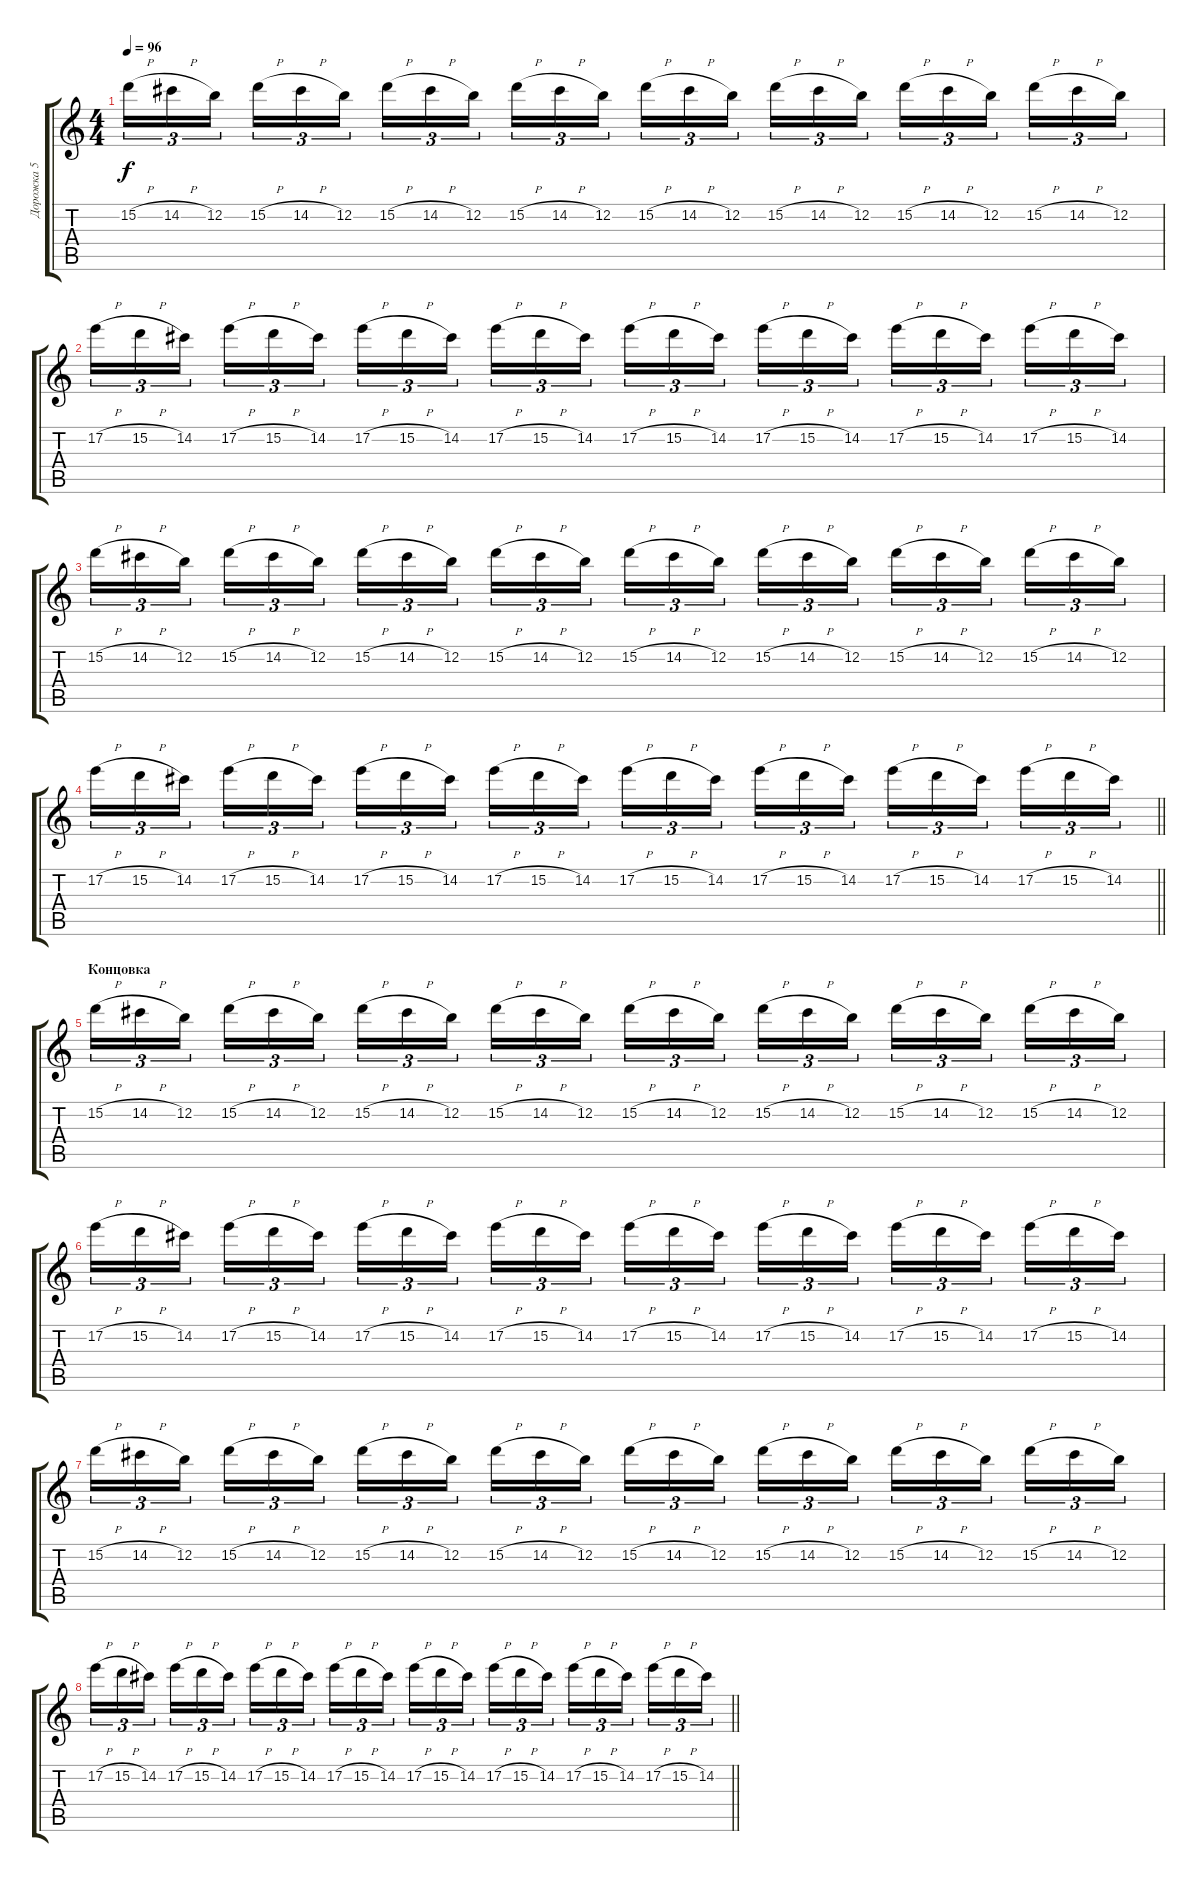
\track ("Дорожка 5" "Дорожка 5") {instrument distortionguitar}
\staff {score tabs}
\tuning (E4 B3 G3 D3 A2 E2) {hide}
\ts (4 4)
\tempo 96
\clef g2
\ks c
15.2{h}.16{tu (3 2) dy f} 14.2{h}.16{tu (3 2)} 12.2.16{tu (3 2) beam splitsecondary} 15.2{h}.16{tu (3 2)} 14.2{h}.16{tu (3 2)} 12.2.16{tu (3 2)} 15.2{h}.16{tu (3 2)} 14.2{h}.16{tu (3 2)} 12.2.16{tu (3 2) beam splitsecondary} 15.2{h}.16{tu (3 2)} 14.2{h}.16{tu (3 2)} 12.2.16{tu (3 2)} 15.2{h}.16{tu (3 2)} 14.2{h}.16{tu (3 2)} 12.2.16{tu (3 2) beam splitsecondary} 15.2{h}.16{tu (3 2)} 14.2{h}.16{tu (3 2)} 12.2.16{tu (3 2)} 15.2{h}.16{tu (3 2)} 14.2{h}.16{tu (3 2)} 12.2.16{tu (3 2) beam splitsecondary} 15.2{h}.16{tu (3 2)} 14.2{h}.16{tu (3 2)} 12.2.16{tu (3 2)} |
17.2{h}.16{tu (3 2)} 15.2{h}.16{tu (3 2)} 14.2.16{tu (3 2) beam splitsecondary} 17.2{h}.16{tu (3 2)} 15.2{h}.16{tu (3 2)} 14.2.16{tu (3 2)} 17.2{h}.16{tu (3 2)} 15.2{h}.16{tu (3 2)} 14.2.16{tu (3 2) beam splitsecondary} 17.2{h}.16{tu (3 2)} 15.2{h}.16{tu (3 2)} 14.2.16{tu (3 2)} 17.2{h}.16{tu (3 2)} 15.2{h}.16{tu (3 2)} 14.2.16{tu (3 2) beam splitsecondary} 17.2{h}.16{tu (3 2)} 15.2{h}.16{tu (3 2)} 14.2.16{tu (3 2)} 17.2{h}.16{tu (3 2)} 15.2{h}.16{tu (3 2)} 14.2.16{tu (3 2) beam splitsecondary} 17.2{h}.16{tu (3 2)} 15.2{h}.16{tu (3 2)} 14.2.16{tu (3 2)} |
15.2{h}.16{tu (3 2)} 14.2{h}.16{tu (3 2)} 12.2.16{tu (3 2) beam splitsecondary} 15.2{h}.16{tu (3 2)} 14.2{h}.16{tu (3 2)} 12.2.16{tu (3 2)} 15.2{h}.16{tu (3 2)} 14.2{h}.16{tu (3 2)} 12.2.16{tu (3 2) beam splitsecondary} 15.2{h}.16{tu (3 2)} 14.2{h}.16{tu (3 2)} 12.2.16{tu (3 2)} 15.2{h}.16{tu (3 2)} 14.2{h}.16{tu (3 2)} 12.2.16{tu (3 2) beam splitsecondary} 15.2{h}.16{tu (3 2)} 14.2{h}.16{tu (3 2)} 12.2.16{tu (3 2)} 15.2{h}.16{tu (3 2)} 14.2{h}.16{tu (3 2)} 12.2.16{tu (3 2) beam splitsecondary} 15.2{h}.16{tu (3 2)} 14.2{h}.16{tu (3 2)} 12.2.16{tu (3 2)} |
\barLineRight lightlight
17.2{h}.16{tu (3 2)} 15.2{h}.16{tu (3 2)} 14.2.16{tu (3 2) beam splitsecondary} 17.2{h}.16{tu (3 2)} 15.2{h}.16{tu (3 2)} 14.2.16{tu (3 2)} 17.2{h}.16{tu (3 2)} 15.2{h}.16{tu (3 2)} 14.2.16{tu (3 2) beam splitsecondary} 17.2{h}.16{tu (3 2)} 15.2{h}.16{tu (3 2)} 14.2.16{tu (3 2)} 17.2{h}.16{tu (3 2)} 15.2{h}.16{tu (3 2)} 14.2.16{tu (3 2) beam splitsecondary} 17.2{h}.16{tu (3 2)} 15.2{h}.16{tu (3 2)} 14.2.16{tu (3 2)} 17.2{h}.16{tu (3 2)} 15.2{h}.16{tu (3 2)} 14.2.16{tu (3 2) beam splitsecondary} 17.2{h}.16{tu (3 2)} 15.2{h}.16{tu (3 2)} 14.2.16{tu (3 2)} |
\section ("" "Концовка")
15.2{h}.16{tu (3 2)} 14.2{h}.16{tu (3 2)} 12.2.16{tu (3 2) beam splitsecondary} 15.2{h}.16{tu (3 2)} 14.2{h}.16{tu (3 2)} 12.2.16{tu (3 2)} 15.2{h}.16{tu (3 2)} 14.2{h}.16{tu (3 2)} 12.2.16{tu (3 2) beam splitsecondary} 15.2{h}.16{tu (3 2)} 14.2{h}.16{tu (3 2)} 12.2.16{tu (3 2)} 15.2{h}.16{tu (3 2)} 14.2{h}.16{tu (3 2)} 12.2.16{tu (3 2) beam splitsecondary} 15.2{h}.16{tu (3 2)} 14.2{h}.16{tu (3 2)} 12.2.16{tu (3 2)} 15.2{h}.16{tu (3 2)} 14.2{h}.16{tu (3 2)} 12.2.16{tu (3 2) beam splitsecondary} 15.2{h}.16{tu (3 2)} 14.2{h}.16{tu (3 2)} 12.2.16{tu (3 2)} |
17.2{h}.16{tu (3 2)} 15.2{h}.16{tu (3 2)} 14.2.16{tu (3 2) beam splitsecondary} 17.2{h}.16{tu (3 2)} 15.2{h}.16{tu (3 2)} 14.2.16{tu (3 2)} 17.2{h}.16{tu (3 2)} 15.2{h}.16{tu (3 2)} 14.2.16{tu (3 2) beam splitsecondary} 17.2{h}.16{tu (3 2)} 15.2{h}.16{tu (3 2)} 14.2.16{tu (3 2)} 17.2{h}.16{tu (3 2)} 15.2{h}.16{tu (3 2)} 14.2.16{tu (3 2) beam splitsecondary} 17.2{h}.16{tu (3 2)} 15.2{h}.16{tu (3 2)} 14.2.16{tu (3 2)} 17.2{h}.16{tu (3 2)} 15.2{h}.16{tu (3 2)} 14.2.16{tu (3 2) beam splitsecondary} 17.2{h}.16{tu (3 2)} 15.2{h}.16{tu (3 2)} 14.2.16{tu (3 2)} |
15.2{h}.16{tu (3 2)} 14.2{h}.16{tu (3 2)} 12.2.16{tu (3 2) beam splitsecondary} 15.2{h}.16{tu (3 2)} 14.2{h}.16{tu (3 2)} 12.2.16{tu (3 2)} 15.2{h}.16{tu (3 2)} 14.2{h}.16{tu (3 2)} 12.2.16{tu (3 2) beam splitsecondary} 15.2{h}.16{tu (3 2)} 14.2{h}.16{tu (3 2)} 12.2.16{tu (3 2)} 15.2{h}.16{tu (3 2)} 14.2{h}.16{tu (3 2)} 12.2.16{tu (3 2) beam splitsecondary} 15.2{h}.16{tu (3 2)} 14.2{h}.16{tu (3 2)} 12.2.16{tu (3 2)} 15.2{h}.16{tu (3 2)} 14.2{h}.16{tu (3 2)} 12.2.16{tu (3 2) beam splitsecondary} 15.2{h}.16{tu (3 2)} 14.2{h}.16{tu (3 2)} 12.2.16{tu (3 2)} |
\barLineRight lightlight
17.2{h}.16{tu (3 2)} 15.2{h}.16{tu (3 2)} 14.2.16{tu (3 2) beam splitsecondary} 17.2{h}.16{tu (3 2)} 15.2{h}.16{tu (3 2)} 14.2.16{tu (3 2)} 17.2{h}.16{tu (3 2)} 15.2{h}.16{tu (3 2)} 14.2.16{tu (3 2) beam splitsecondary} 17.2{h}.16{tu (3 2)} 15.2{h}.16{tu (3 2)} 14.2.16{tu (3 2)} 17.2{h}.16{tu (3 2)} 15.2{h}.16{tu (3 2)} 14.2.16{tu (3 2) beam splitsecondary} 17.2{h}.16{tu (3 2)} 15.2{h}.16{tu (3 2)} 14.2.16{tu (3 2)} 17.2{h}.16{tu (3 2)} 15.2{h}.16{tu (3 2)} 14.2.16{tu (3 2) beam splitsecondary} 17.2{h}.16{tu (3 2)} 15.2{h}.16{tu (3 2)} 14.2.16{tu (3 2)}
